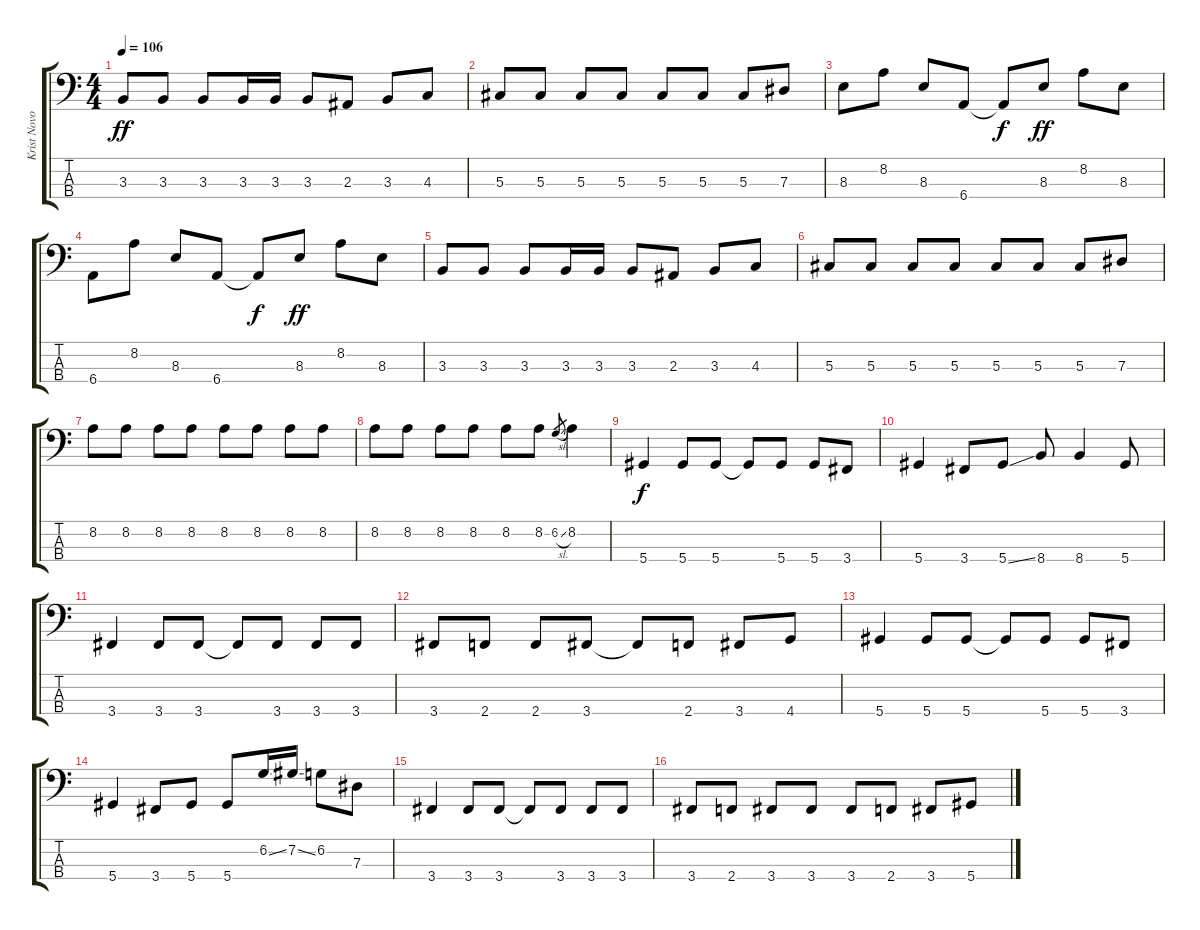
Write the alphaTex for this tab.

\track ("Krist Novoselic and His Beard" "Krist Novo") {instrument electricbasspick}
\staff {score tabs}
\tuning (Gb2 Db2 Ab1 Eb1) {hide}
\ts (4 4)
\tempo 106
\clef f4
\ks c
3.3.8{dy ff} 3.3.8 3.3.8 3.3.16 3.3.16 3.3.8 2.3.8 3.3.8 4.3.8 |
5.3.8 5.3.8 5.3.8 5.3.8 5.3.8 5.3.8 5.3.8 7.3.8 |
8.3.8 8.2.8 8.3.8 6.4.8 6.4{t}.8{dy f} 8.3.8{dy ff} 8.2.8 8.3.8 |
6.4.8 8.2.8 8.3.8 6.4.8 6.4{t}.8{dy f} 8.3.8{dy ff} 8.2.8 8.3.8 |
3.3.8 3.3.8 3.3.8 3.3.16 3.3.16 3.3.8 2.3.8 3.3.8 4.3.8 |
5.3.8 5.3.8 5.3.8 5.3.8 5.3.8 5.3.8 5.3.8 7.3.8 |
8.2.8 8.2.8 8.2.8 8.2.8 8.2.8 8.2.8 8.2.8 8.2.8 |
8.2.8 8.2.8 8.2.8 8.2.8 8.2.8 8.2.8 6.2{sl}.8{gr} 8.2.4 |
5.4.4{dy f} 5.4.8 5.4.8 5.4{t}.8 5.4.8 5.4.8 3.4.8 |
5.4.4 3.4.8 5.4{ss}.8 8.4.8 8.4.4 5.4.8 |
3.4.4 3.4.8 3.4.8 3.4{t}.8 3.4.8 3.4.8 3.4.8 |
3.4.8 2.4.8 2.4.8 3.4.8 3.4{t}.8 2.4.8 3.4.8 4.4.8 |
5.4.4 5.4.8 5.4.8 5.4{t}.8 5.4.8 5.4.8 3.4.8 |
5.4.4 3.4.8 5.4.8 5.4.8 6.2{ss}.16 7.2{ss}.16 6.2.8 7.3.8 |
3.4.4 3.4.8 3.4.8 3.4{t}.8 3.4.8 3.4.8 3.4.8 |
3.4.8 2.4.8 3.4.8 3.4.8 3.4.8 2.4.8 3.4.8 5.4.8
